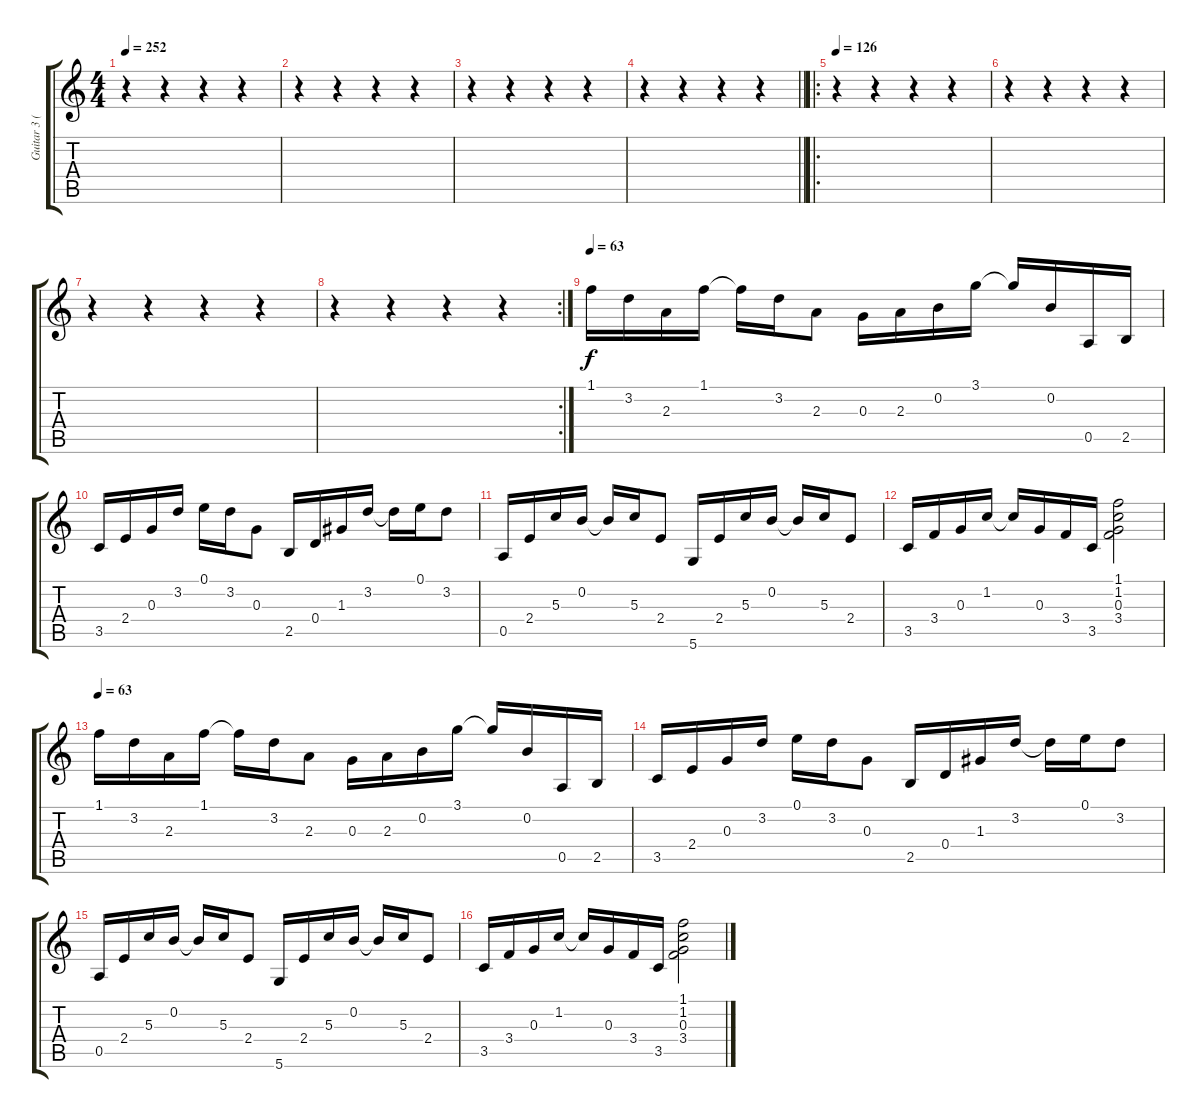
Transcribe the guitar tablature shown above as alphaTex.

\track ("Guitar 3 (Acoustic)" "Guitar 3 (") {instrument acousticguitarsteel}
\staff {score tabs}
\tuning (E4 B3 G3 D3 A2 D2) {hide}
\ts (4 4)
\tempo 252
\clef g2
\ks c
r.4{dy f} r.4 r.4 r.4 |
r.4 r.4 r.4 r.4 |
r.4 r.4 r.4 r.4 |
\barLineRight lightlight
r.4 r.4 r.4 r.4 |
\ro
\tempo 126
r.4 r.4 r.4 r.4 |
r.4 r.4 r.4 r.4 |
r.4 r.4 r.4 r.4 |
\rc 2
r.4 r.4 r.4 r.4 |
\tempo 63
1.1.16 3.2.16 2.3.16 1.1.16 1.1{t}.16 3.2.16 2.3.8 0.3.16 2.3.16 0.2.16 3.1.16 3.1{t}.16 0.2.16 0.5.16 2.5.16 |
3.5.16 2.4.16 0.3.16 3.2.16 0.1.16 3.2.16 0.3.8 2.5.16 0.4.16 1.3.16 3.2.16 3.2{t}.16 0.1.16 3.2.8 |
0.5.16 2.4.16 5.3.16 0.2.16 0.2{t}.16 5.3.16 2.4.8 5.6.16 2.4.16 5.3.16 0.2.16 0.2{t}.16 5.3.16 2.4.8 |
3.5.16 3.4.16 0.3.16 1.2.16 1.2{t}.16 0.3.16 3.4.16 3.5.16 (1.1 1.2 0.3 3.4).2 |
\tempo 63
1.1.16 3.2.16 2.3.16 1.1.16 1.1{t}.16 3.2.16 2.3.8 0.3.16 2.3.16 0.2.16 3.1.16 3.1{t}.16 0.2.16 0.5.16 2.5.16 |
3.5.16 2.4.16 0.3.16 3.2.16 0.1.16 3.2.16 0.3.8 2.5.16 0.4.16 1.3.16 3.2.16 3.2{t}.16 0.1.16 3.2.8 |
0.5.16 2.4.16 5.3.16 0.2.16 0.2{t}.16 5.3.16 2.4.8 5.6.16 2.4.16 5.3.16 0.2.16 0.2{t}.16 5.3.16 2.4.8 |
3.5.16 3.4.16 0.3.16 1.2.16 1.2{t}.16 0.3.16 3.4.16 3.5.16 (1.1 1.2 0.3 3.4).2
